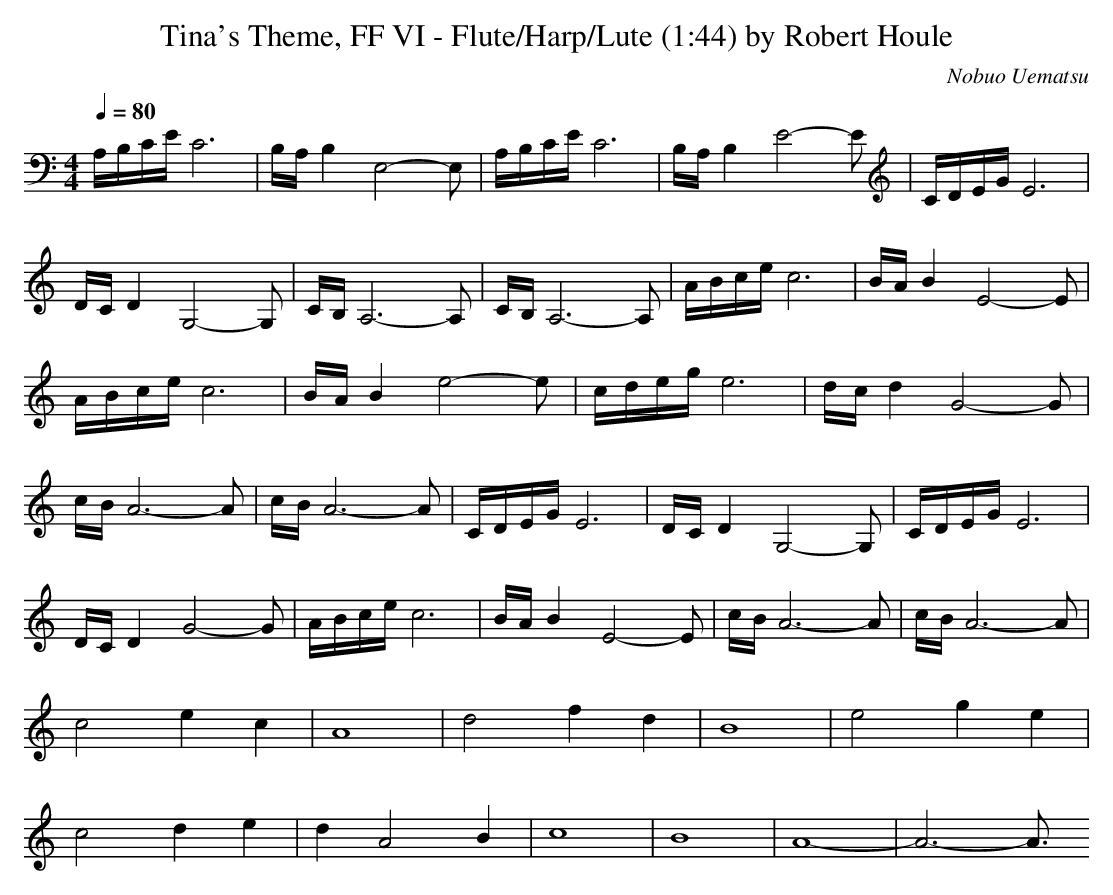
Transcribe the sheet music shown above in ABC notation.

X:1
T:Tina's Theme, FF VI - Flute/Harp/Lute (1:44) by Robert Houle
C:Nobuo Uematsu
M:4/4
L:1/8
Q:1/4=80
K:C
A,/2B,/2C/2E/2 C6|B,/2A,/2B,2E,4-E,|A,/2B,/2C/2E/2 C6|B,/2A,/2B,2E4-E|C/2D/2E/2G/2 E6|D/2C/2D2G,4-G,|C/2B,/2A,6-A,|C/2B,/2A,6-A,|A/2B/2c/2e/2 c6|B/2A/2B2E4-E|A/2B/2c/2e/2 c6|B/2A/2B2e4-e|c/2d/2e/2g/2 e6|d/2c/2d2G4-G|c/2B/2A6-A|c/2B/2A6-A|C/2D/2E/2G/2 E6|D/2C/2D2G,4-G,|C/2D/2E/2G/2 E6|D/2C/2D2G4-G|A/2B/2c/2e/2 c6|B/2A/2B2E4-E|c/2B/2A6-A|c/2B/2A6-A|c4 e2 c2|A8|d4 f2 d2|B8|e4 g2 e2|c4 d2 e2|d2 A4 B2|c8|B8|A8-|A6- A3/2
